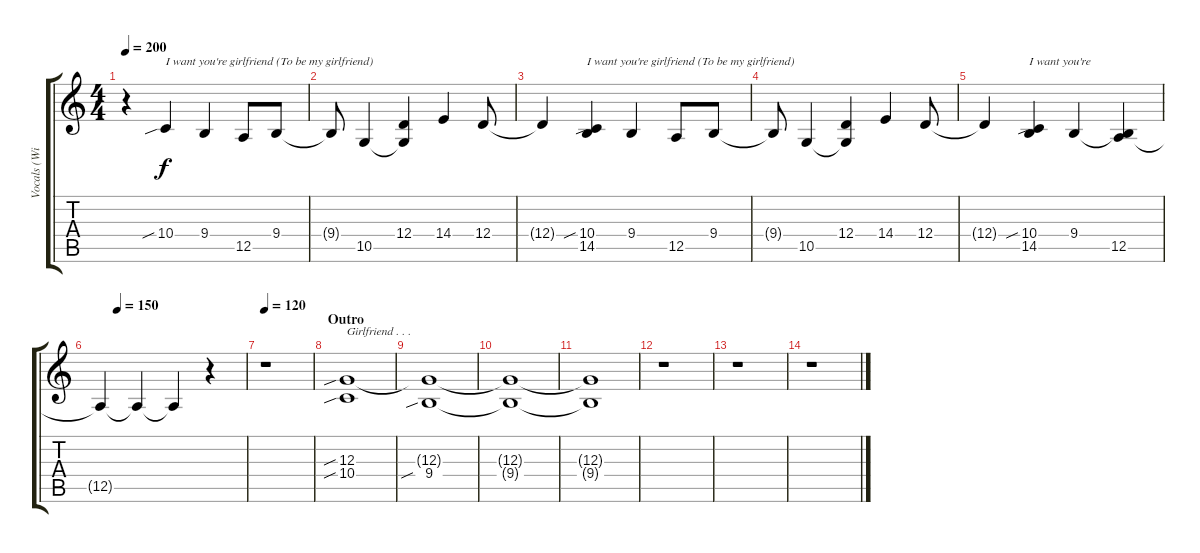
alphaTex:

\track ("Vocals (With Harmonies)" "Vocals (Wi") {instrument clarinet}
\staff {score tabs}
\tuning (E4 B3 G3 D3 A2 E2) {hide}
\ts (4 4)
\tempo 200
\clef g2
\ks c
r.4{dy f} 10.4{sib}.4{txt "I want you're girlfriend (To be my girlfriend)"} 9.4.4 12.5.8 9.4.8 |
9.4{t}.8 10.5.4 (12.4 10.5{t}).4 14.4.4 12.4.8 |
12.4{t}.4 (10.4{sib} 14.5).4{txt "I want you're girlfriend (To be my girlfriend)"} 9.4.4 12.5.8 9.4.8 |
9.4{t}.8 10.5.4 (12.4 10.5{t}).4 14.4.4 12.4.8 |
12.4{t}.4 (10.4{sib} 14.5).4{txt "I want you're"} 9.4.4 (9.4{t} 12.5).4 |
\tempo (150 0.125)
12.5{t}.4 12.5{t}.4 12.5{t}.4 r.4 |
\tempo 120
r.1 |
\section ("" "Outro")
(12.3{sib} 10.4{sib}).1{txt "Girlfriend . . . "} |
(12.3{t} 9.4{sib}).1 |
(12.3{t} 9.4{t}).1 |
(12.3{t} 9.4{t}).1 |
r.1 |
r.1 |
r.1
